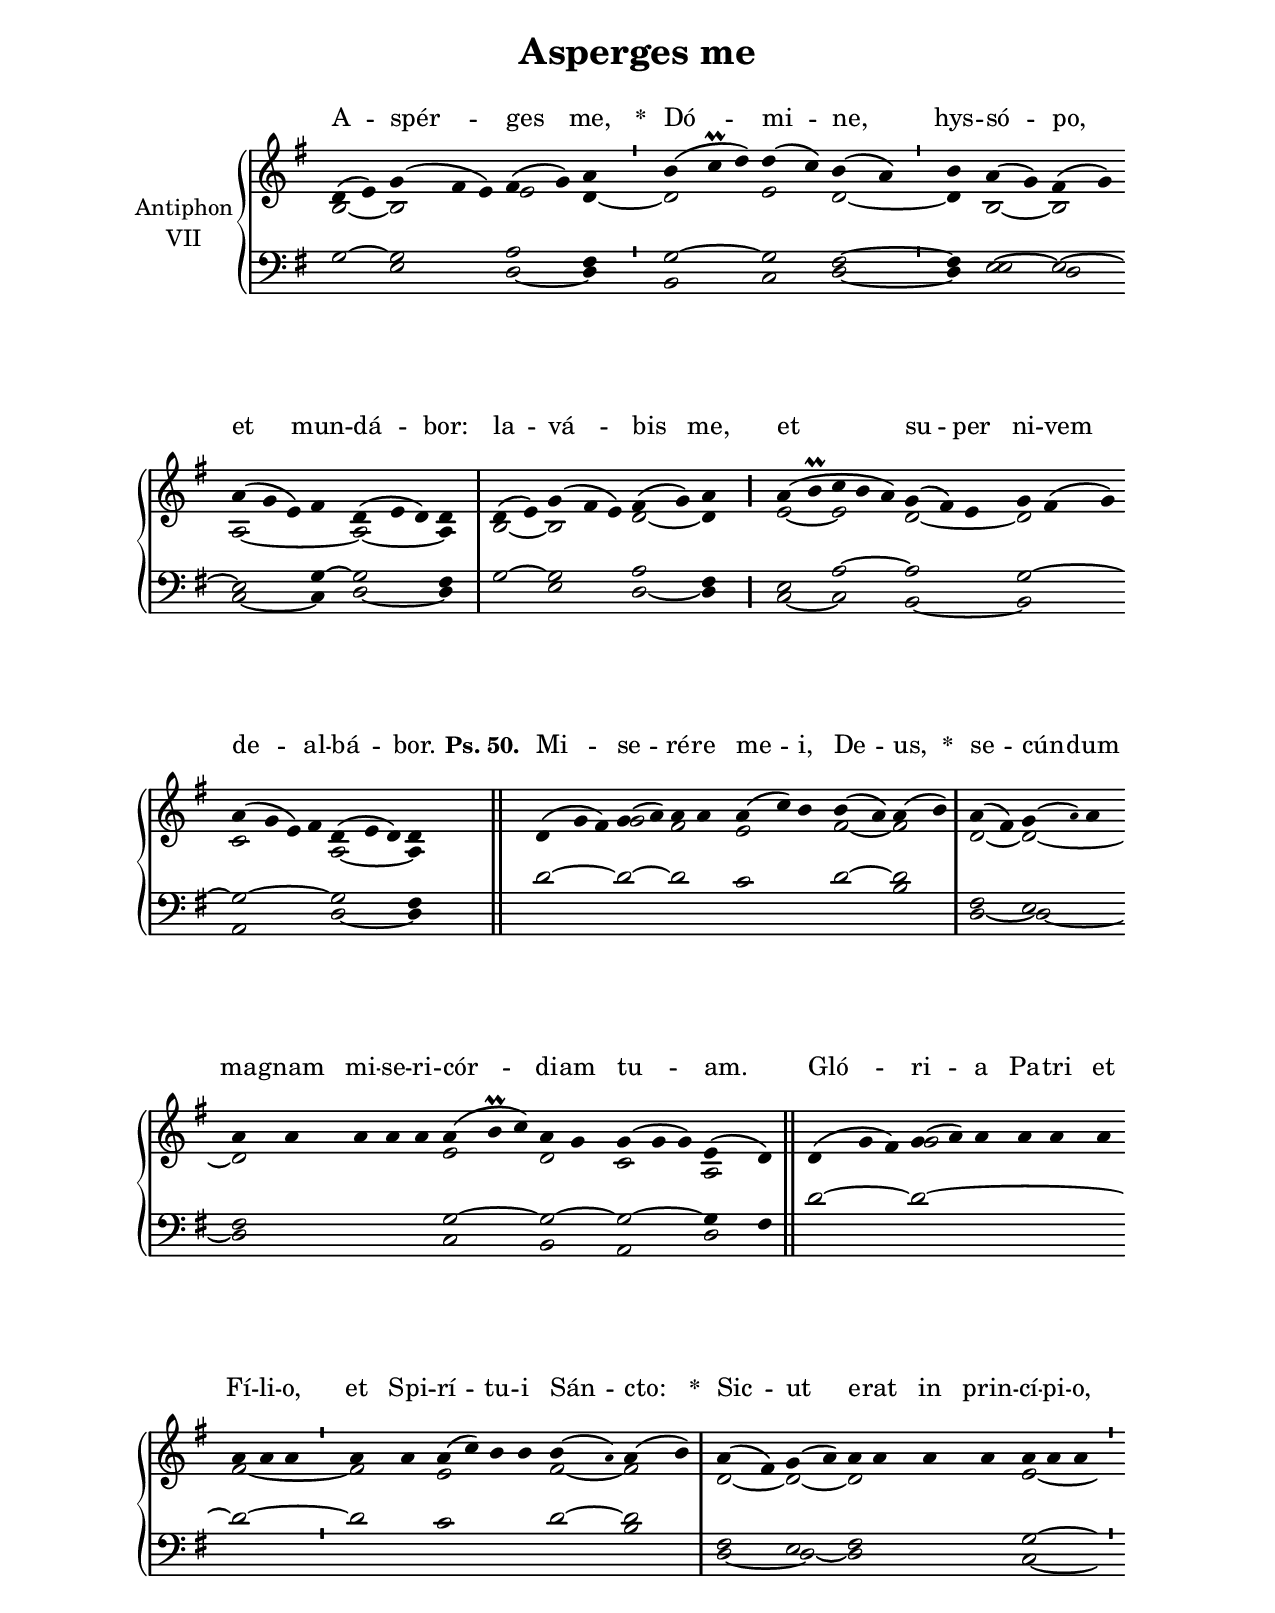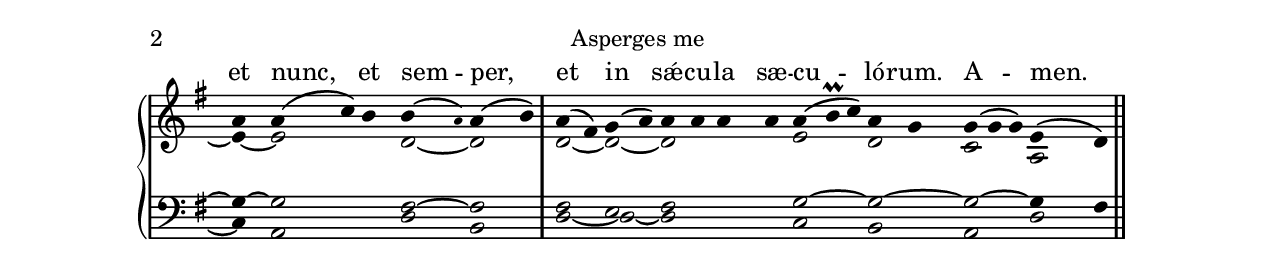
\version "2.18"
\include "gregorian.ly"
\include "noh2.ily"

%Page reference: page v.1
%(volume.page)

global = {
 \key d \mixolydian
 \cadenzaOn 
 \override Glissando #'thickness = #2.0
}

\header {
  title = \markup \center-column {"Asperges me" \vspace #1 }
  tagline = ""
  composer = ""
}

\paper {
 #(include-special-characters)
  oddHeaderMarkup = \markup \fill-line {
    \line {}
    \center-column {
      \on-the-fly #first-page     " "
      \on-the-fly #not-first-page "Asperges me"
    }
    \line { \on-the-fly #print-page-number-check-first \fromproperty #'page:page-number-string }
  }
  evenHeaderMarkup = \markup \fill-line {
    \line { \on-the-fly #print-page-number-check-first \fromproperty #'page:page-number-string }
    \center-column { "Asperges me" }
    \line {}
  }
}

chantText = \lyricmode {
A -- spér -- ges me, 
\set stanza = " * " Dó -- mi -- ne, hys -- só -- po, et mun -- dá -- bor: 
la -- vá -- bis me, 
et su -- per ni -- vem de -- al -- bá -- bor. 
\set stanza = " Ps. 50. " 
Mi -- se -- ré -- re me -- i, De -- us, 
\set stanza = " * " 
se -- cún -- dum ma -- gnam mi -- se -- ri -- cór -- di -- am tu -- am. 
Gló -- ri -- a Pa -- tri et Fí -- li -- o, et Spi -- rí -- tu -- i Sán -- cto: 
\set stanza = " * " 
Sic -- ut e -- rat in prin -- cí -- pi -- o, et nunc, et sem -- per, 
et in sǽ -- cu -- la sæ -- cu -- ló -- rum. A -- men. }

chantMusic = {
\tieDown   d'4 ( e'4) g'4 ( fis'4 e'4) fis'4 ( g'4) a'4 \divisioMinima
 b'4 ( c''\prall d''4) d''4 ( c''4) b'4 ( a'4) \divisioMinima
 b'4 a'4 ( g'4) fis'4 ( g'4) \forceBreak
 a'4 ( g'4 e'4) fis'4 d'4 ( e'4 d'4) d'4 \divisioMaxima
 d'4 ( e'4) g'4 ( fis'4 e'4) fis'4 ( g'4) a'4 \divisioMaior
 a'4 ( b'\prall c''4 b'4 a'4) g'4 ( fis'4) e'4 g'4 fis'4 ( g'4) \forceBreak
 a'4 ( g'4 e'4) fis'4 d'4 ( e'4 d'4) d'4 \finalis
 d'4 ( g'4 fis'4) g'4 ( a'4) a'4 a'4 a'4 ( c''4) b'4 b'4 ( a'4) a'4 ( b'4) \divisioMaxima
 a'4 ( fis'4) g'4 ( \once \tweak #'font-size #-4 a' ) a'4 \forceBreak
 a'4 a'4 a'4 a'4 a'4 a'4 ( b'\prall c''4) a'4 g'4 g'4 ( g'4 g'4) e'4 ( d'4) \finalis
 d'4 ( g'4 fis'4) g'4 ( a'4) a'4 a'4 a'4 a'4 \forceBreak
 a'4 a'4 a'4 \divisioMinima
 a'4 a'4 a'4 ( c''4) b'4 b'4 b'4 ( \once \tweak #'font-size #-4 a' ) a'4 ( b'4) \divisioMaxima
 a'4 ( fis'4) g'4 ( a'4) a'4 a'4 a'4 a'4 a'4 a'4 a'4 \divisioMinima
 \forceBreak
 a'4 a'4 ( c''4) b'4 b'4 ( \once \tweak #'font-size #-4 a' ) a'4 ( b'4) \divisioMaxima
 a'4 ( fis'4) g'4 ( a'4) a'4 a'4 a'4 a'4 a'4 ( b'\prall c''4) a'4 g'4 g'4 ( g'4 g'4) e'4 ( d'4) \finalis

}

altoMusic = {
b2 ~ b2*3/2 e'2 d'4 ~ \divisioMinima
d'2*3/2 e'2 d'2 ~ \divisioMinima
d'4 b2 ~ b2 a2*4/2 ~ a2*3/2 ~ a4 \divisioMaxima
b2 ~ b2*3/2 d'2 ~ d'4 \divisioMaior
e'2 ~ e'2*3/2 d'2*3/2 ~ d'2*3/2 c'2*4/2 a2*3/2 ~ a4 \finalis
r2*3/2 g'2 fis'2 e'2*3/2 fis'2 ~ fis'2 \divisioMaxima
d'2 ~ d'2*3/2 ~ d'2*5/2 e'2*3/2 d'2 c'2*3/2 a2 \finalis
r2*3/2 g'2*6/2 fis'2*3/2 ~ \divisioMinima
fis'2 e'2*4/2 fis'2 ~ fis'2 \divisioMaxima
d'2 ~ d'2 ~ d'2*4/2 e'2*3/2 ~ \divisioMinima
e'4 ~ e'2*3/2 d'2 ~ d'2 \divisioMaxima
d'2 ~ d'2 ~ d'2*4/2 e'2*3/2 d'2 c'2*3/2 a2 \finalis
}

tenorMusic = {
g2 ~ g2*3/2 a2 fis4 \divisioMinima
g2*3/2 ~ g2 fis2 ~ \divisioMinima
fis4 e2 ~ e2 ~ e2*3/2 g4 ~ g2*3/2 fis4 \divisioMaxima
g2 ~ g2*3/2 a2 fis4 \divisioMaior
e2 a2*3/2 ~ a2*3/2 g2*3/2 ~ g2*4/2 ~ g2*3/2 fis4 \finalis
d'2*3/2 ~ d'2 ~ d'2 c'2*3/2 d'2 ~ d'2 \divisioMaxima
fis2 e2*3/2 fis2*5/2 g2*3/2 ~ g2 ~ g2*3/2 ~ g4 fis4 \finalis
d'2*3/2 ~ d'2*6/2 ~ d'2*3/2 ~ \divisioMinima
d'2 c'2*4/2 d'2 ~ d'2 \divisioMaxima
fis2 e2 fis2*4/2 g2*3/2 ~ \divisioMinima
g4 ~ g2*3/2 fis2 ~ fis2 \divisioMaxima
fis2 e2 fis2*4/2 g2*3/2 ~ g2 ~ g2*3/2 ~ g4 fis4 \finalis
}

bassMusic = {
r2 e2*3/2 d2 ~ d4 \divisioMinima
b,2*3/2 c2 d2 ~ \divisioMinima
d4 \shiftRight e2 d2 c2*3/2 ~ c4 d2*3/2 ~ d4 \divisioMaxima
r2 e2*3/2 d2 ~ d4 \divisioMaior
c2 ~ c2*3/2 b,2*3/2 ~ b,2*3/2 a,2*4/2 d2*3/2 ~ d4 \finalis
r2*12/2 b2 \divisioMaxima
d2 ~ d2*3/2 ~ d2*5/2 c2*3/2 b,2 a,2*3/2 d2 \finalis
r2*12/2 \divisioMinima
r2*8/2 b2 \divisioMaxima
d2 ~ d2 ~ d2*4/2 c2*3/2 ~ \divisioMinima
c4 a,2*3/2 d2 b,2 \divisioMaxima
d2 ~ d2 ~ d2*4/2 c2*3/2 b,2 a,2*3/2 d2 \finalis
}

voiceLines = {
\voiceLineStyle


}

\score{
  <<
    \new GrandStaff <<
      \set GrandStaff.autoBeaming = ##f
      \set GrandStaff.instrumentName = \markup \center-column {
        "Antiphon"
        "VII"
      }
      \new Staff = up <<
        \new Voice = "chant" {
          \voiceOne \global \chantMusic
        }
        \new Voice {
          \voiceTwo \global \altoMusic
        }
      >>

      \new Staff = down <<
        \clef bass
        \new Voice {
          \voiceOne \global \tenorMusic
        }
        \new Voice {
          \voiceTwo \global \bassMusic
        }
	\new Voice {
        \voiceThree \global \voiceLines
        }
      >>
    >>
    \new Lyrics \lyricsto chant {
      \chantText
    }
  >>
  \layout{
  }
  \midi{
    \tempo 4 = 125
  }
}
